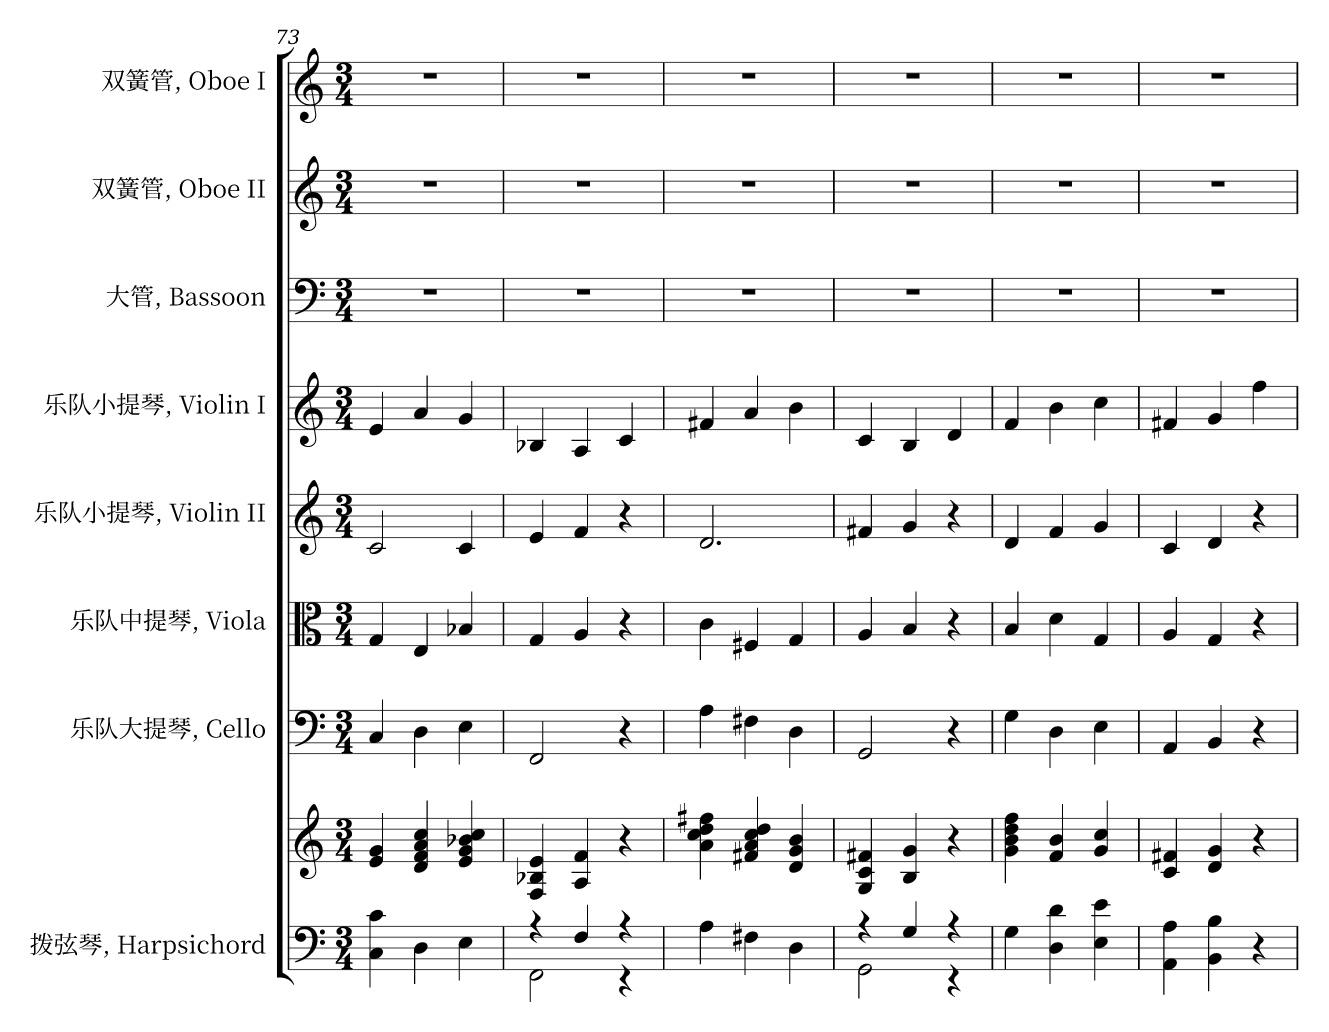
**kern	**kern	**kern	**kern	**kern	**kern	**kern	**kern	**kern
*part8	*part8	*part7	*part6	*part5	*part4	*part3	*part2	*part1
*staff9	*staff8	*staff7	*staff6	*staff5	*staff4	*staff3	*staff2	*staff1
*I"拨弦琴, Harpsichord	*	*I"乐队大提琴, Cello	*I"乐队中提琴, Viola	*I"乐队小提琴, Violin II	*I"乐队小提琴, Violin I	*I"大管, Bassoon	*I"双簧管, Oboe II	*I"双簧管, Oboe I
*I'Hch.	*	*	*	*	*	*I'Bsn.	*I'Ob.	*I'Ob.
*clefF4	*clefG2	*clefF4	*clefC3	*clefG2	*clefG2	*clefF4	*clefG2	*clefG2
*k[]	*k[]	*k[]	*k[]	*k[]	*k[]	*k[]	*k[]	*k[]
*M3/4	*M3/4	*M3/4	*M3/4	*M3/4	*M3/4	*M3/4	*M3/4	*M3/4
=73	=73	=73	=73	=73	=73	=73	=73	=73
4C\ 4c\	4e/ 4g/	4C/	4G/	2c/	4e/	2.r	2.r	2.r
4D\	4d/ 4f/ 4a/ 4cc/	4D\	4E/	.	4a/	.	.	.
4E\	4e/ 4g/ 4b-X/ 4cc/	4E\	4B-X/	4c/	4g/	.	.	.
=74	=74	=74	=74	=74	=74	=74	=74	=74
*^	*	*	*	*	*	*	*	*
4r	2FF\	4F/ 4B-X/ 4e/	2FF/	4G/	4e/	4B-X/	2.r	2.r	2.r
4F/	.	4A/ 4f/	.	4A/	4f/	4A/	.	.	.
4r	4r	4r	4r	4r	4r	4c/	.	.	.
*v	*v	*	*	*	*	*	*	*	*
=75	=75	=75	=75	=75	=75	=75	=75	=75
4A\	4a\ 4cc\ 4dd\ 4ff#X\	4A\	4c\	2.d/	4f#X/	2.r	2.r	2.r
4F#X\	4f#X/ 4a/ 4cc/ 4dd/	4F#X\	4F#X/	.	4a/	.	.	.
4D\	4d/ 4g/ 4b/	4D\	4G/	.	4b\	.	.	.
=76	=76	=76	=76	=76	=76	=76	=76	=76
*^	*	*	*	*	*	*	*	*
4r	2GG\	4G/ 4c/ 4f#X/	2GG/	4A/	4f#X/	4c/	2.r	2.r	2.r
4G/	.	4B/ 4g/	.	4B/	4g/	4B/	.	.	.
4r	4r	4r	4r	4r	4r	4d/	.	.	.
*v	*v	*	*	*	*	*	*	*	*
!!LO:PB:g=z
=77	=77	=77	=77	=77	=77	=77	=77	=77
4G\	4g\ 4b\ 4dd\ 4ff\	4G\	4B/	4d/	4f/	2.r	2.r	2.r
4D\ 4d\	4f/ 4b/	4D\	4d\	4f/	4b\	.	.	.
4E\ 4e\	4g/ 4cc/	4E\	4G/	4g/	4cc\	.	.	.
=78	=78	=78	=78	=78	=78	=78	=78	=78
4AA\ 4A\	4c/ 4f#X/	4AA/	4A/	4c/	4f#X/	2.r	2.r	2.r
4BB\ 4B\	4d/ 4g/	4BB/	4G/	4d/	4g/	.	.	.
4r	4r	4r	4r	4r	4ff\	.	.	.
=	=	=	=	=	=	=	=	=
*-	*-	*-	*-	*-	*-	*-	*-	*-
